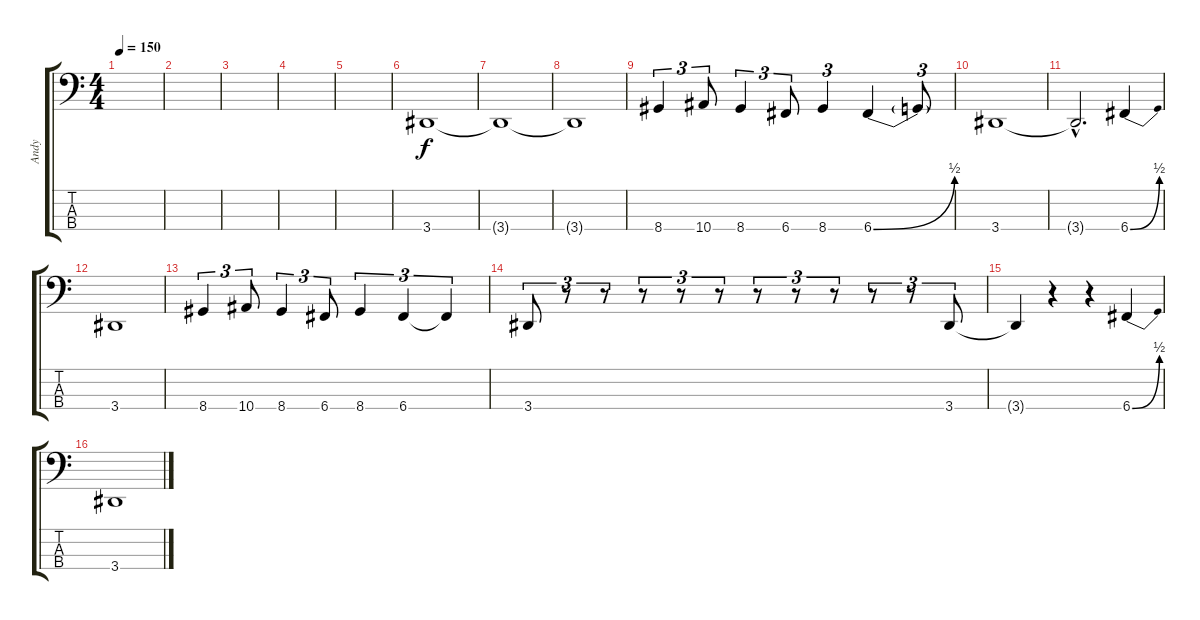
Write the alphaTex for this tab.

\track ("Andy" "Andy") {instrument electricbassfinger}
\staff {score tabs}
\tuning (F2 C2 G1 C1) {hide}
\ts (4 4)
\tempo 150
\clef f4
\ks c
|
|
|
|
|
3.4.1 |
3.4{t}.1 |
3.4{t}.1 |
8.4.4{tu (3 2)} 10.4.8{tu (3 2)} 8.4.4{tu (3 2)} 6.4.8{tu (3 2)} 8.4.4{tu (3 2)} 6.4{be (bend 0 0 60 2)}.4 6.4{t}.8{tu (3 2)} |
3.4.1 |
3.4{hac t}.2{d} 6.4{be (bend 0 0 60 2)}.4 |
3.4.1 |
8.4.4{tu (3 2)} 10.4.8{tu (3 2)} 8.4.4{tu (3 2)} 6.4.8{tu (3 2)} 8.4.4{tu (3 2)} 6.4.4{tu (3 2)} 6.4{t}.4{tu (3 2)} |
3.4.8{tu (3 2)} r.8{tu (3 2)} r.8{tu (3 2)} r.8{tu (3 2)} r.8{tu (3 2)} r.8{tu (3 2)} r.8{tu (3 2)} r.8{tu (3 2)} r.8{tu (3 2)} r.8{tu (3 2)} r.8{tu (3 2)} 3.4.8{tu (3 2)} |
3.4{t}.4 r.4 r.4 6.4{be (bend 0 0 60 2)}.4 |
3.4.1
